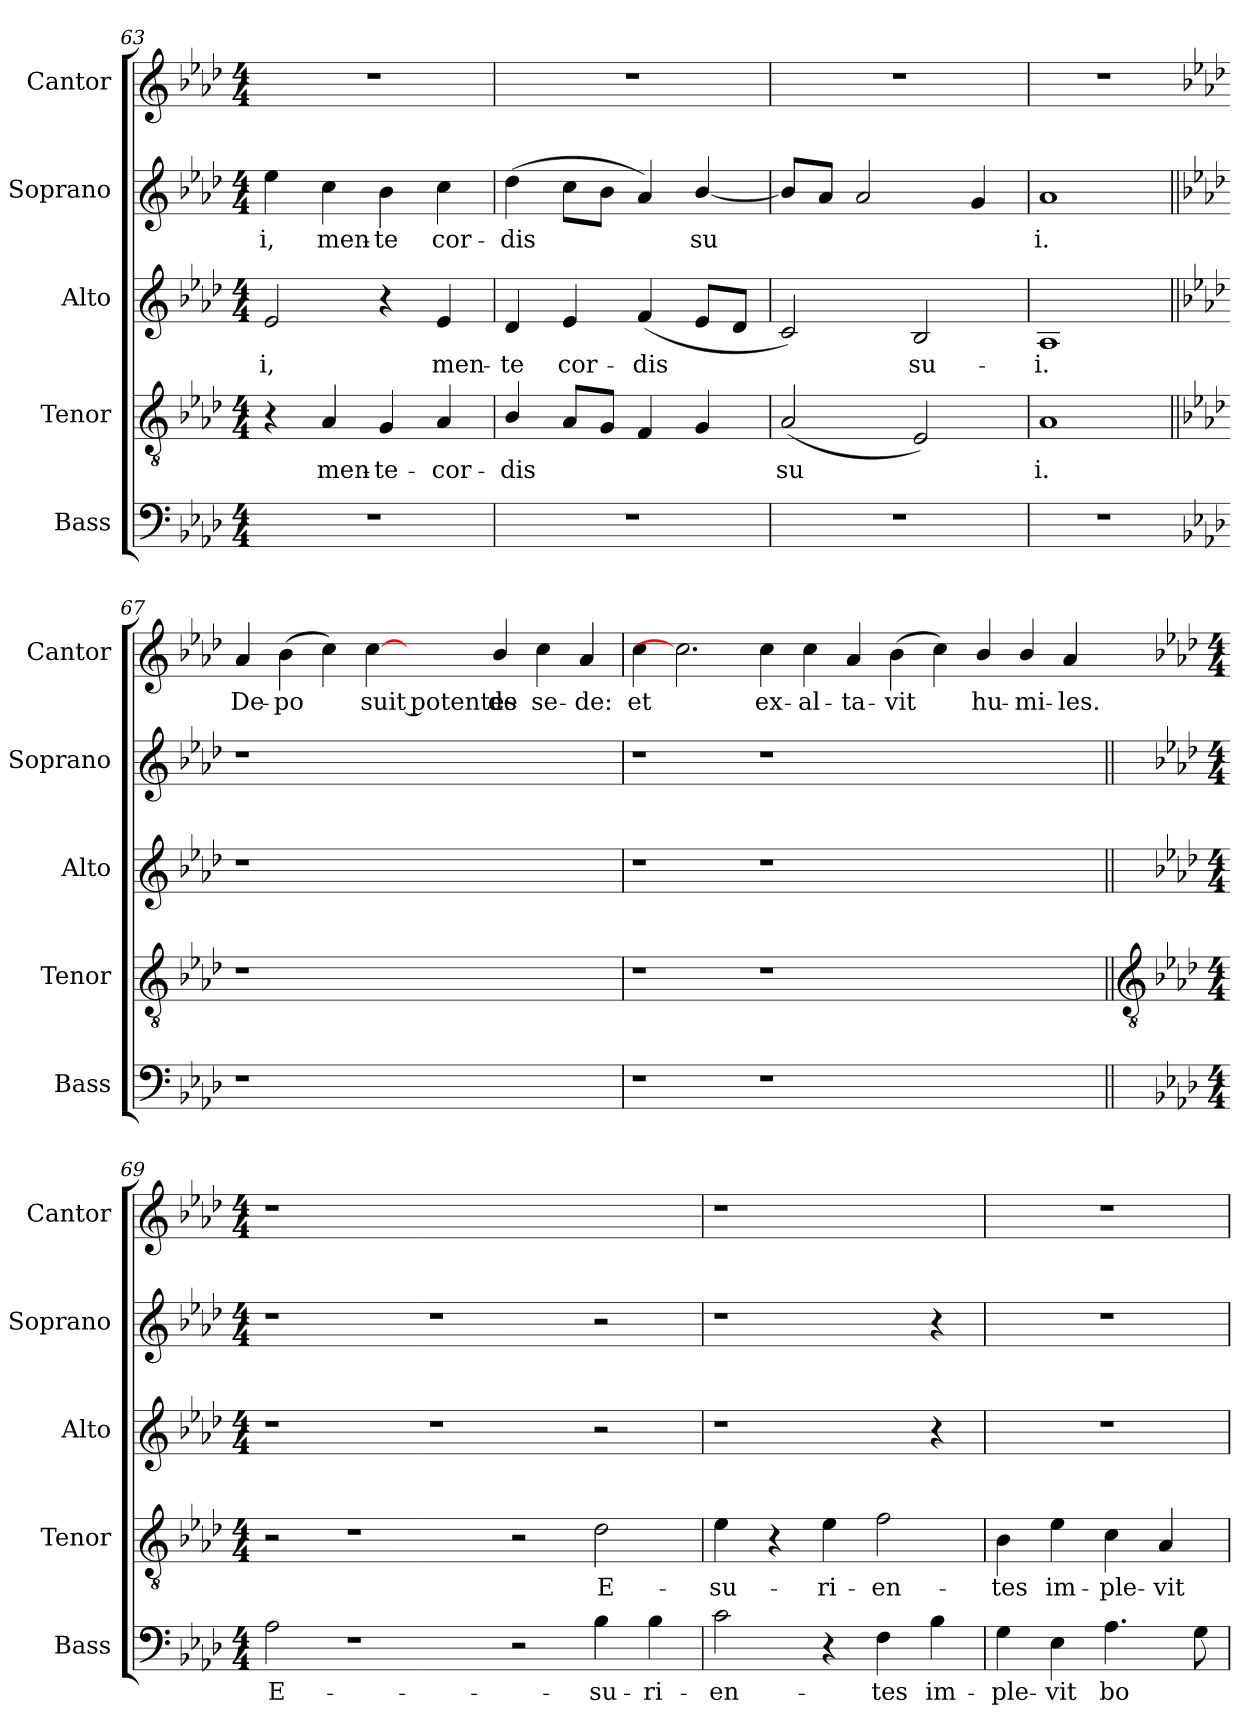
**kern	**text	**kern	**text	**kern	**text	**kern	**text	**kern	**text
*part5	*part5	*part4	*part4	*part3	*part3	*part2	*part2	*part1	*part1
*staff5	*staff5	*staff4	*staff4	*staff3	*staff3	*staff2	*staff2	*staff1	*staff1
*I"Bass	*	*I"Tenor	*	*I"Alto	*	*I"Soprano	*	*I"Cantor	*
*I'Bass	*	*I'Tenor	*	*I'Alto	*	*I'Soprano	*	*I'Cantor	*
*clefF4	*	*clefGv2	*	*clefG2	*	*clefG2	*	*clefG2	*
*k[b-e-a-d-]	*	*k[b-e-a-d-]	*	*k[b-e-a-d-]	*	*k[b-e-a-d-]	*	*k[b-e-a-d-]	*
*A-:	*	*A-:	*	*A-:	*	*A-:	*	*A-:	*
*M4/4	*	*M4/4	*	*M4/4	*	*M4/4	*	*M4/4	*
=63	=63	=63	=63	=63	=63	=63	=63	=63	=63
!	!	!	!	!	!LO:LY:b	!	!LO:LY:b	!	!
1r	.	4r	.	2e-	i,	4ee-	-i,	1r	.
!	!	!	!LO:LY:b	!	!	!	!LO:LY:b	!	!
.	.	4A-	men-	.	.	4cc	men-	.	.
!	!	!	!LO:LY:b	!	!	!	!LO:LY:b	!	!
.	.	4G	-te-	4r	.	4b-	-te	.	.
!	!	!	!LO:LY:b	!	!LO:LY:b	!	!LO:LY:b	!	!
.	.	4A-	-cor-	4e-	men-	4cc	cor-	.	.
=64	=64	=64	=64	=64	=64	=64	=64	=64	=64
!	!	!	!LO:LY:b	!	!LO:LY:b	!	!LO:LY:b	!	!
1r	.	4B-/	-dis	4d-	-te	(>4dd-	-dis	1r	.
!	!	!	!	!	!LO:LY:b	!	!	!	!
.	.	8A-L	.	4e-	cor-	8ccL	.	.	.
.	.	8GJ	.	.	.	8b-J	.	.	.
!	!	!	!	!	!LO:LY:b	!	!	!	!
.	.	4F	.	(<4f	-dis	4a-)	.	.	.
!	!	!	!	!	!	!	!LO:LY:b	!	!
.	.	4G	.	8e-L	.	[4b-/	su	.	.
.	.	.	.	8d-J	.	.	.	.	.
=65	=65	=65	=65	=65	=65	=65	=65	=65	=65
!	!	!	!LO:LY:b	!	!	!	!	!	!
1r	.	(<2A-	su	2c)	.	8b-/L]	.	1r	.
.	.	.	.	.	.	8a-J	.	.	.
.	.	.	.	.	.	2a-	.	.	.
!	!	!	!	!	!LO:LY:b	!	!	!	!
.	.	2E-)	.	2B-	su-	.	.	.	.
.	.	.	.	.	.	4g	.	.	.
=66	=66	=66	=66	=66	=66	=66	=66	=66	=66
!	!	!	!LO:LY:b	!	!LO:LY:b	!	!LO:LY:b	!	!
1r	.	1A-	i.	1A-	-i.	1a-	i.	1r	.
!!LO:LB:g=z
=67	=67	=67||	=67	=67||	=67	=67||	=67	=67	=67
*	*	*	*	*	*	*	*	*k[b-e-a-d-]	*
*	*	*	*	*	*	*	*	*A-:	*
!	!	!	!	!	!	!	!	!	!LO:LY:b
1r	.	1r	.	1r	.	1r	.	4a-	De-
!	!	!	!	!	!	!	!	!	!LO:LY:b
.	.	.	.	.	.	.	.	(>4b-	-po
.	.	.	.	.	.	.	.	4cc)	.
!	!	!	!	!	!	!	!	!	!LO:LY:b
.	.	.	.	.	.	.	.	[4cc	suit potentes
1.ryy	.	1.ryy	.	1.ryy	.	1.ryy	.	2.ryy	.
!	!	!	!	!	!	!	!	!	!LO:LY:b
.	.	.	.	.	.	.	.	4b-/	de
!	!	!	!	!	!	!	!	!	!LO:LY:b
.	.	.	.	.	.	.	.	4cc	se-
!	!	!	!	!	!	!	!	!	!LO:LY:b
.	.	.	.	.	.	.	.	4a-	-de:
=68	=68	=68	=68	=68	=68	=68	=68	=68	=68
!	!	!	!	!	!	!	!	!	!LO:LY:b
1r	.	1r	.	1r	.	1r	.	4cc	et
.	.	.	.	.	.	.	.	2.cc]	.
!	!	!	!	!	!	!	!	!	!LO:LY:b
1r	.	1r	.	1r	.	1r	.	4cc	ex-
!	!	!	!	!	!	!	!	!	!LO:LY:b
.	.	.	.	.	.	.	.	4cc	-al-
!	!	!	!	!	!	!	!	!	!LO:LY:b
.	.	.	.	.	.	.	.	4a-	-ta-
!	!	!	!	!	!	!	!	!	!LO:LY:b
.	.	.	.	.	.	.	.	(>4b-	-vit
1ryy	.	1ryy	.	1ryy	.	1ryy	.	4cc)	.
!	!	!	!	!	!	!	!	!	!LO:LY:b
.	.	.	.	.	.	.	.	4b-/	hu-
!	!	!	!	!	!	!	!	!	!LO:LY:b
.	.	.	.	.	.	.	.	4b-/	-mi-
!	!	!	!	!	!	!	!	!	!LO:LY:b
.	.	.	.	.	.	.	.	4a-	-les.
!!LO:LB:g=z
=69||	=69-	=69||	=69-	=69||	=69-	=69||	=69-	=69-	=69-
*	*	*clefGv2	*	*	*	*	*	*	*
*k[b-e-a-d-]	*	*k[b-e-a-d-]	*	*k[b-e-a-d-]	*	*	*	*	*
*A-:	*	*A-:	*	*A-:	*	*	*	*	*
*M4/4	*	*M4/4	*	*M4/4	*	*M4/4	*	*M4/4	*
!	!LO:LY:b	!	!	!	!	!	!	!	!
2A-	E-	2r	.	1r	.	1r	.	1r	.
1r	.	1r	.	.	.	.	.	.	.
.	.	.	.	1r	.	1r	.	1.ryy	.
2r	.	2r	.	.	.	.	.	.	.
!	!LO:LY:b	!	!LO:LY:b	!	!	!	!	!	!
4B-	-su-	2d-	E-	2r	.	2r	.	.	.
!	!LO:LY:b	!	!	!	!	!	!	!	!
4B-	-ri-	.	.	.	.	.	.	.	.
=70	=70	=70	=70	=70	=70	=70	=70	=70	=70
!	!LO:LY:b	!	!LO:LY:b	!	!	!	!	!	!
2c	-en-	4e-	-su-	1r	.	1r	.	1r	.
.	.	4r	.	.	.	.	.	.	.
!	!	!	!LO:LY:b	!	!	!	!	!	!
4r	.	4e-	-ri-	.	.	.	.	.	.
!	!LO:LY:b	!	!LO:LY:b	!	!	!	!	!	!
4F	-tes	2f	-en-	.	.	.	.	.	.
!	!LO:LY:b	!	!	!	!	!	!	!	!
4B-	im-	.	.	4r	.	4r	.	4ryy	.
=71	=71	=71	=71	=71	=71	=71	=71	=71	=71
!	!LO:LY:b	!	!LO:LY:b	!	!	!	!	!	!
4G	-ple-	4B-	-tes	1r	.	1r	.	1r	.
!	!LO:LY:b	!	!LO:LY:b	!	!	!	!	!	!
4E-	-vit	4e-	im-	.	.	.	.	.	.
!	!LO:LY:b	!	!LO:LY:b	!	!	!	!	!	!
4.A-	bo	4c	-ple-	.	.	.	.	.	.
!	!	!	!LO:LY:b	!	!	!	!	!	!
.	.	4A-	-vit	.	.	.	.	.	.
8G	.	.	.	.	.	.	.	.	.
=	=	=	=	=	=	=	=	=	=
*-	*-	*-	*-	*-	*-	*-	*-	*-	*-
